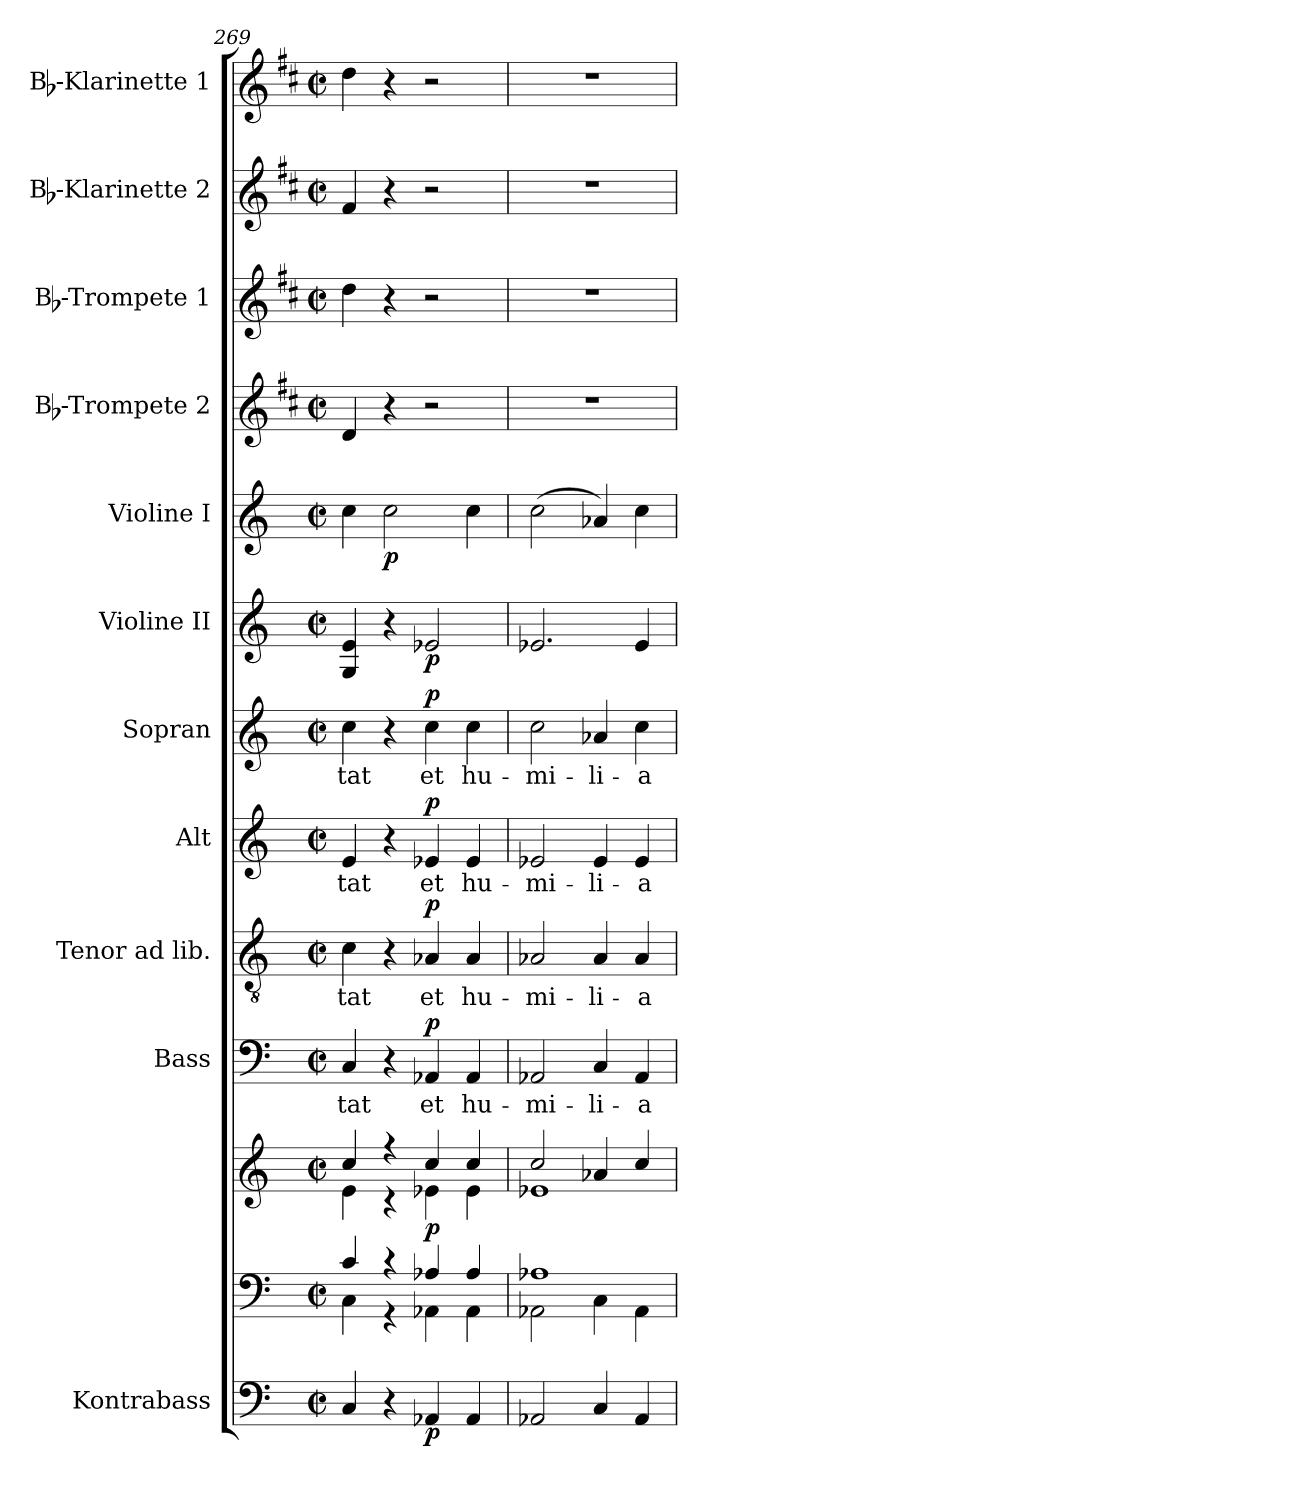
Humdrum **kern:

**kern	**dynam	**kern	**kern	**dynam	**kern	**text	**dynam	**kern	**text	**dynam	**kern	**text	**dynam	**kern	**text	**dynam	**kern	**dynam	**kern	**dynam	**kern	**kern	**kern	**kern
*part12	*part12	*part11	*part11	*part11	*part10	*part10	*part10	*part9	*part9	*part9	*part8	*part8	*part8	*part7	*part7	*part7	*part6	*part6	*part5	*part5	*part4	*part3	*part2	*part1
*staff13	*staff13	*staff12	*staff11	*staff11/12	*staff10	*staff10	*staff10	*staff9	*staff9	*staff9	*staff8	*staff8	*staff8	*staff7	*staff7	*staff7	*staff6	*staff6	*staff5	*staff5	*staff4	*staff3	*staff2	*staff1
*I"Kontrabass	*	*	*	*	*I"Bass	*	*	*I"Tenor ad lib.	*	*	*I"Alt	*	*	*I"Sopran	*	*	*I"Violine II	*	*I"Violine I	*	*I"Bb-Trompete 2	*I"Bb-Trompete 1	*I"Bb-Klarinette 2	*I"Bb-Klarinette 1
*I'Kb.	*	*	*	*	*I'B.	*	*	*I'T.	*	*	*I'A.	*	*	*I'S.	*	*	*I'Vl. II	*	*I'Vl. I	*	*I'Bb Trp. 2	*I'Bb Trp. 1	*I'Bb Kl. 2	*I'Bb Kl. 1
*clefF4	*	*clefF4	*clefG2	*	*clefF4	*	*	*clefGv2	*	*	*clefG2	*	*	*clefG2	*	*	*clefG2	*	*clefG2	*	*clefG2	*clefG2	*clefG2	*clefG2
*ITrd7c12	*	*	*	*	*	*	*	*	*	*	*	*	*	*	*	*	*	*	*	*	*ITrd1c2	*ITrd1c2	*ITrd1c2	*ITrd1c2
*k[]	*	*k[]	*k[]	*	*k[]	*	*	*k[]	*	*	*k[]	*	*	*k[]	*	*	*k[]	*	*k[]	*	*k[]	*k[]	*k[]	*k[]
*C:	*	*C:	*C:	*	*C:	*	*	*C:	*	*	*C:	*	*	*C:	*	*	*C:	*	*C:	*	*C:	*C:	*C:	*C:
*M2/2	*	*M2/2	*M2/2	*	*M2/2	*	*	*M2/2	*	*	*M2/2	*	*	*M2/2	*	*	*M2/2	*	*M2/2	*	*M2/2	*M2/2	*M2/2	*M2/2
*met(c|)	*	*met(c|)	*met(c|)	*	*met(c|)	*	*	*met(c|)	*	*	*met(c|)	*	*	*met(c|)	*	*	*met(c|)	*	*met(c|)	*	*met(c|)	*met(c|)	*met(c|)	*met(c|)
=269	=269	=269	=269	=269	=269	=269	=269	=269	=269	=269	=269	=269	=269	=269	=269	=269	=269	=269	=269	=269	=269	=269	=269	=269
*	*	*^	*^	*	*	*	*	*	*	*	*	*	*	*	*	*	*	*	*	*	*	*	*	*
!	!	!	!	!	!	!	!	!LO:LY:b	!	!	!LO:LY:b	!	!	!LO:LY:b	!	!	!LO:LY:b	!	!	!	!	!	!	!	!	!
4CC/	.	4c/	4C\	4cc/	4e\	.	4C/	-tat	.	4c\	-tat	.	4e/	-tat	.	4cc\	-tat	.	4G/ 4e/	.	4cc\	.	4c/	4cc\	4e/	4cc\
!	!	!	!	!	!	!	!	!	!	!	!	!	!	!	!	!	!	!	!	!	!	!LO:DY:b	!	!	!	!
4r	.	4r	4r	4r	4r	.	4r	.	.	4r	.	.	4r	.	.	4r	.	.	4r	.	2cc\	p	4r	4r	4r	4r
!	!LO:DY:b	!	!	!	!	!LO:DY:b	!	!LO:LY:b	!LO:DY:a	!	!LO:LY:b	!LO:DY:a	!	!LO:LY:b	!LO:DY:a	!	!LO:LY:b	!LO:DY:a	!	!LO:DY:b	!	!	!	!	!	!
4AAA-X/	p	4A-X/	4AA-X\	4cc/	4e-X\	p	4AA-X/	et	p	4A-X/	et	p	4e-X/	et	p	4cc\	et	p	2e-X/	p	.	.	2r	2r	2r	2r
!	!	!	!	!	!	!	!	!LO:LY:b	!	!	!LO:LY:b	!	!	!LO:LY:b	!	!	!LO:LY:b	!	!	!	!	!	!	!	!	!
4AAA-/	.	4A-/	4AA-\	4cc/	4e-\	.	4AA-/	hu-	.	4A-/	hu-	.	4e-/	hu-	.	4cc\	hu-	.	.	.	4cc\	.	.	.	.	.
=270	=270	=270	=270	=270	=270	=270	=270	=270	=270	=270	=270	=270	=270	=270	=270	=270	=270	=270	=270	=270	=270	=270	=270	=270	=270	=270
!	!	!	!	!	!	!	!	!LO:LY:b	!	!	!LO:LY:b	!	!	!LO:LY:b	!	!	!LO:LY:b	!	!	!	!	!	!	!	!	!
2AAA-X/	.	1A-X	2AA-X\	2cc/	1e-X	.	2AA-X/	-mi-	.	2A-X/	-mi-	.	2e-X/	-mi-	.	2cc\	-mi-	.	2.e-X/	.	(<2cc\	.	1r	1r	1r	1r
!	!	!	!	!	!	!	!	!LO:LY:b	!	!	!LO:LY:b	!	!	!LO:LY:b	!	!	!LO:LY:b	!	!	!	!	!	!	!	!	!
4CC/	.	.	4C\	4a-X/	.	.	4C/	-li-	.	4A-/	-li-	.	4e-/	-li-	.	4a-X/	-li-	.	.	.	4a-X/)	.	.	.	.	.
!	!	!	!	!	!	!	!	!LO:LY:b	!	!	!LO:LY:b	!	!	!LO:LY:b	!	!	!LO:LY:b	!	!	!	!	!	!	!	!	!
4AAA-/	.	.	4AA-\	4cc/	.	.	4AA-/	-a	.	4A-/	-a	.	4e-/	-a	.	4cc\	-a	.	4e-/	.	4cc\	.	.	.	.	.
*	*	*v	*v	*	*	*	*	*	*	*	*	*	*	*	*	*	*	*	*	*	*	*	*	*	*	*
*	*	*	*v	*v	*	*	*	*	*	*	*	*	*	*	*	*	*	*	*	*	*	*	*	*	*
=	=	=	=	=	=	=	=	=	=	=	=	=	=	=	=	=	=	=	=	=	=	=	=	=
*-	*-	*-	*-	*-	*-	*-	*-	*-	*-	*-	*-	*-	*-	*-	*-	*-	*-	*-	*-	*-	*-	*-	*-	*-
